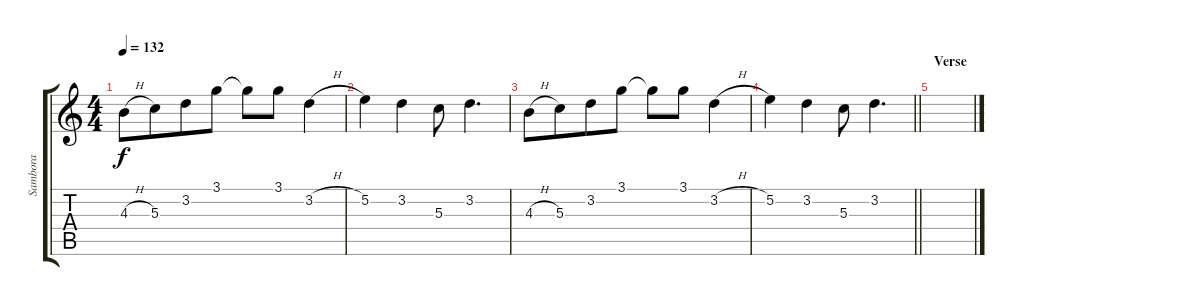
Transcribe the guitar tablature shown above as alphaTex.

\track ("Sambora" "Sambora") {instrument overdrivenguitar}
\staff {score tabs}
\tuning (E4 B3 G3 D3 A2 E2) {hide}
\ts (4 4)
\tempo 132
\clef g2
\ks c
4.3{h}.8{dy f} 5.3.8{beam merge} 3.2.8 3.1.8 3.1{t}.8 3.1.8 3.2{h}.4 |
5.2.4 3.2.4 5.3.8 3.2.4{d} |
4.3{h}.8 5.3.8{beam merge} 3.2.8 3.1.8 3.1{t}.8 3.1.8 3.2{h}.4 |
\barLineRight lightlight
5.2.4 3.2.4 5.3.8 3.2.4{d} |
\section ("" "Verse")
